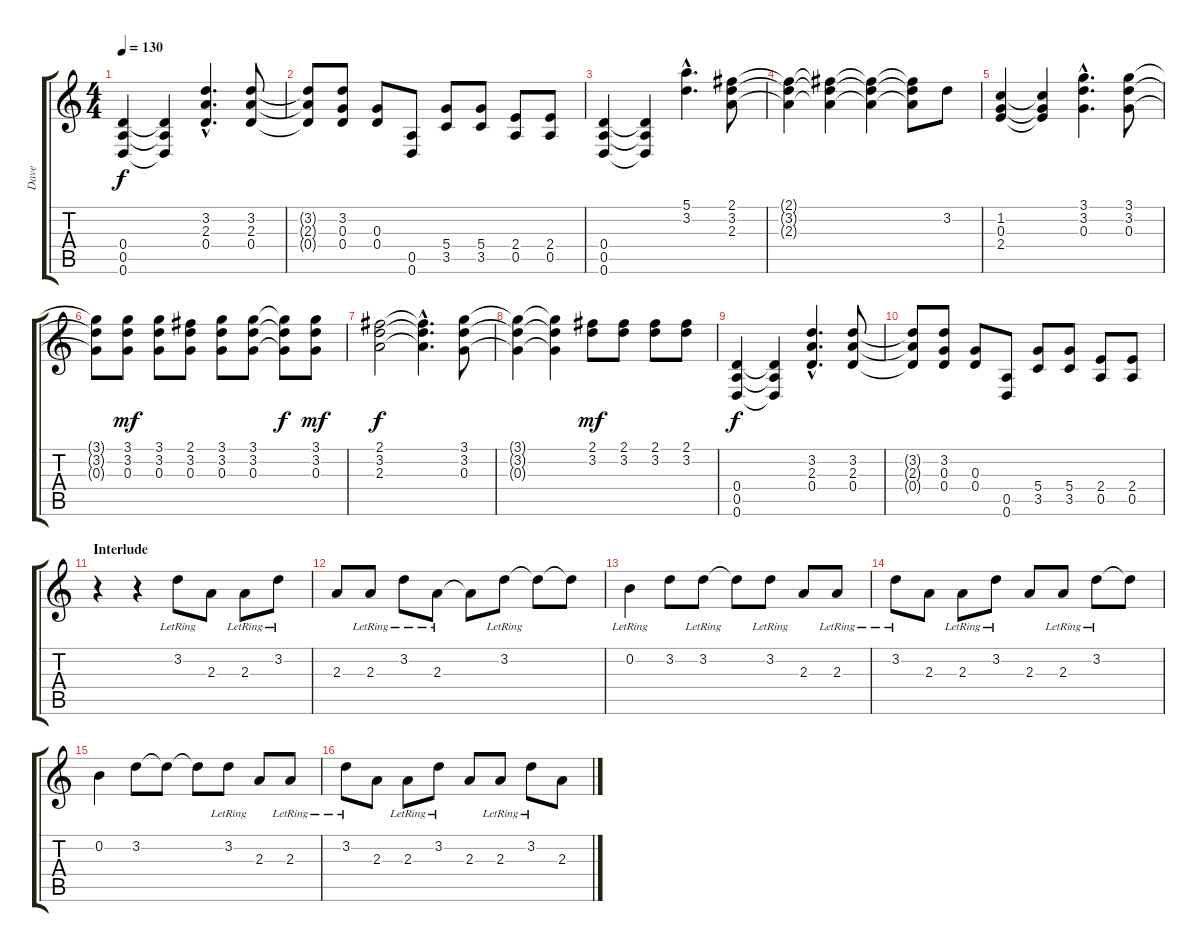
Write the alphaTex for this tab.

\track ("Dave" "Dave") {instrument acousticguitarsteel}
\staff {score tabs}
\tuning (E4 B3 G3 D3 A2 D2) {hide}
\ts (4 4)
\tempo 130
\clef g2
\ks c
(0.4 0.5 0.6).4{dy f} (0.4{t} 0.5{t} 0.6{t}).4 (3.2{hac} 2.3{hac} 0.4{hac}).4{d} (3.2 2.3 0.4).8 |
(3.2{t} 2.3{t} 0.4{t}).8 (3.2 0.3 0.4).8 (0.3 0.4).8 (0.5 0.6).8 (5.4 3.5).8 (5.4 3.5).8 (2.4 0.5).8 (2.4 0.5).8 |
(0.4 0.5 0.6).4 (0.4{t} 0.5{t} 0.6{t}).4 (5.1{hac} 3.2{hac}).4{d} (2.1 3.2 2.3).8 |
(2.1{t} 3.2{t} 2.3{t}).4 (2.1{t} 3.2{t} 2.3{t}).4 (2.1{t} 3.2{t} 2.3{t}).4 (2.1{t} 3.2{t} 2.3{t}).8 3.2.8 |
(1.2 0.3 2.4).4 (1.2{t} 0.3{t} 2.4{t}).4 (3.1{hac} 3.2{hac} 0.3{hac}).4{d} (3.1 3.2 0.3).8 |
(3.1{t} 3.2{t} 0.3{t}).8 (3.1 3.2 0.3).8{dy mf} (3.1 3.2 0.3).8 (2.1 3.2 0.3).8 (3.1 3.2 0.3).8 (3.1 3.2 0.3).8 (3.1{t} 3.2{t} 0.3{t}).8{dy f} (3.1 3.2 0.3).8{dy mf} |
(2.1 3.2 2.3).2{dy f} (2.1{hac t} 3.2{hac t} 2.3{hac t}).4{d} (3.1 3.2 0.3).8 |
(3.1{t} 3.2{t} 0.3{t}).4 (3.1{t} 3.2{t} 0.3{t}).4 (2.1 3.2).8{dy mf} (2.1 3.2).8 (2.1 3.2).8 (2.1 3.2).8 |
(0.4 0.5 0.6).4{dy f} (0.4{t} 0.5{t} 0.6{t}).4 (3.2{hac} 2.3{hac} 0.4{hac}).4{d} (3.2 2.3 0.4).8 |
(3.2{t} 2.3{t} 0.4{t}).8 (3.2 0.3 0.4).8 (0.3 0.4).8 (0.5 0.6).8 (5.4 3.5).8 (5.4 3.5).8 (2.4 0.5).8 (2.4 0.5).8 |
\section ("" "Interlude")
r.4 r.4 3.2{lr}.8 2.3.8 2.3{lr}.8 3.2{lr}.8 |
2.3.8 2.3{lr}.8 3.2{lr}.8 2.3{lr}.8 2.3{t}.8 3.2{lr}.8 3.2{t}.8 3.2{t}.8 |
0.2{lr}.4 3.2.8 3.2{lr}.8 3.2{t}.8 3.2{lr}.8 2.3.8 2.3{lr}.8 |
3.2{lr}.8 2.3.8 2.3{lr}.8 3.2{lr}.8 2.3.8 2.3{lr}.8 3.2{lr}.8 3.2{t}.8 |
0.2.4 3.2.8 3.2{t}.8 3.2{t}.8 3.2{lr}.8 2.3.8 2.3{lr}.8 |
3.2{lr}.8 2.3.8 2.3{lr}.8 3.2{lr}.8 2.3.8 2.3{lr}.8 3.2{lr}.8 2.3.8
